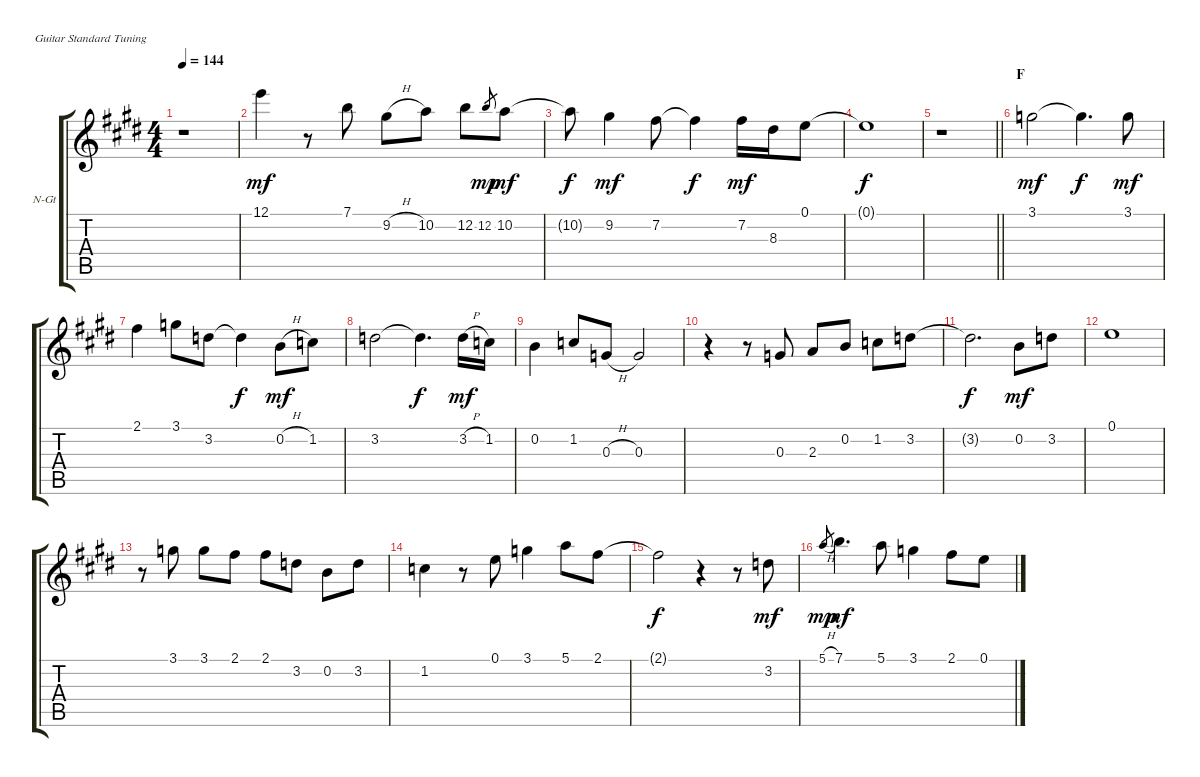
\bracketExtendMode groupsimilarinstruments
\firstSystemTrackNameOrientation horizontal
\otherSystemsTrackNameOrientation horizontal
\track ("Guitar 1" "N-Gt") {instrument acousticguitarnylon}
\staff {score tabs}
\tuning (E4 B3 G3 D3 A2 E2)
\ts (4 4)
\tempo 144
\clef g2
\ks e
r.1{dy f} |
12.1.4{dy mf} r.8 7.1.8 9.2{h}.8 10.2.8 12.2.8 12.2.8{gr dy mp} 10.2.8{dy mf} |
10.2{t}.8{dy f} 9.2.4{dy mf} 7.2.8 7.2{t}.4{dy f} 7.2.16{dy mf} 8.3.16 0.1.8 |
0.1{t}.1{dy f} |
\barLineRight lightlight
r.1 |
\section ("" "F")
3.1.2{dy mf} 3.1{t}.4{d dy f} 3.1.8{dy mf} |
2.1.4 3.1.8 3.2.8 3.2{t}.4{dy f} 0.2{h}.8{dy mf} 1.2.8 |
3.2.2 3.2{t}.4{d dy f} 3.2{h}.16{dy mf} 1.2.16 |
0.2.4 1.2.8 0.3{h}.8 0.3.2 |
r.4 r.8 0.3.8 2.3.8 0.2.8 1.2.8 3.2.8 |
3.2{t}.2{d dy f} 0.2.8{dy mf} 3.2.8 |
0.1.1 |
r.8 3.1.8 3.1.8 2.1.8 2.1.8 3.2.8 0.2.8 3.2.8 |
1.2.4 r.8 0.1.8 3.1.4 5.1.8 2.1.8 |
2.1{t}.2{dy f} r.4 r.8 3.2.8{dy mf} |
5.1{h}.8{gr dy mp} 7.1.4{d dy mf} 5.1.8 3.1.4 2.1.8 0.1.8
